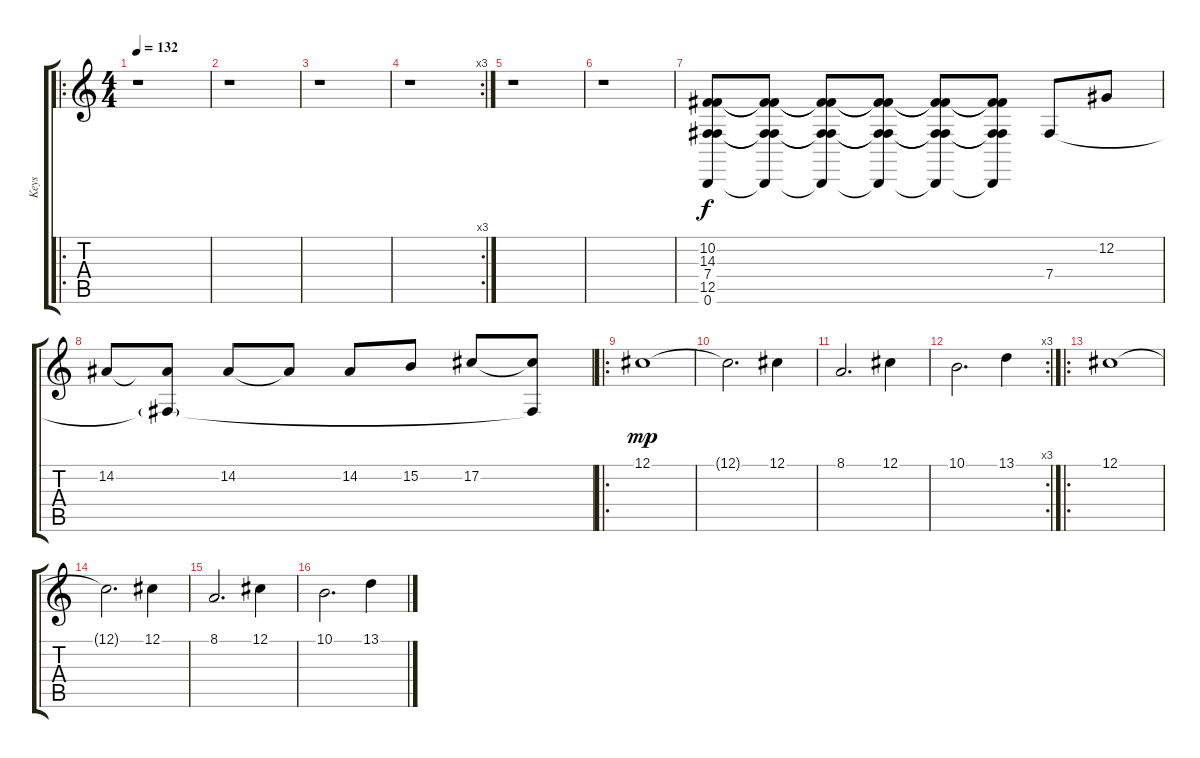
\track ("Keys" "Keys") {instrument drawbarorgan}
\staff {score tabs}
\tuning (Db4 Ab3 E3 B2 Gb2 B1) {hide}
\ro
\ts (4 4)
\tempo 132
\clef g2
\ks c
r.1{dy f} |
r.1 |
r.1 |
\rc 3
r.1 |
r.1 |
r.1 |
(10.2 14.3 7.4 12.5 0.6).8 (10.2{t} 14.3{t} 7.4{t} 12.5{t} 0.6{t}).8 (10.2{t} 14.3{t} 7.4{t} 12.5{t} 0.6{t}).8 (10.2{t} 14.3{t} 7.4{t} 12.5{t} 0.6{t}).8 (10.2{t} 14.3{t} 7.4{t} 12.5{t} 0.6{t}).8 (10.2{t} 14.3{t} 7.4{t} 12.5{t} 0.6{t}).8 7.4.8 12.2.8 |
14.2.8 (14.2{t} 7.4{g t}).8 14.2.8 14.2{t}.8 14.2.8 15.2.8 17.2.8 (17.2{t} 7.4{t}).8 |
\ro
12.1.1{dy mp} |
12.1{t}.2{d} 12.1.4 |
8.1.2{d} 12.1.4 |
\rc 3
10.1.2{d} 13.1.4 |
\ro
12.1.1 |
12.1{t}.2{d} 12.1.4 |
8.1.2{d} 12.1.4 |
10.1.2{d} 13.1.4
